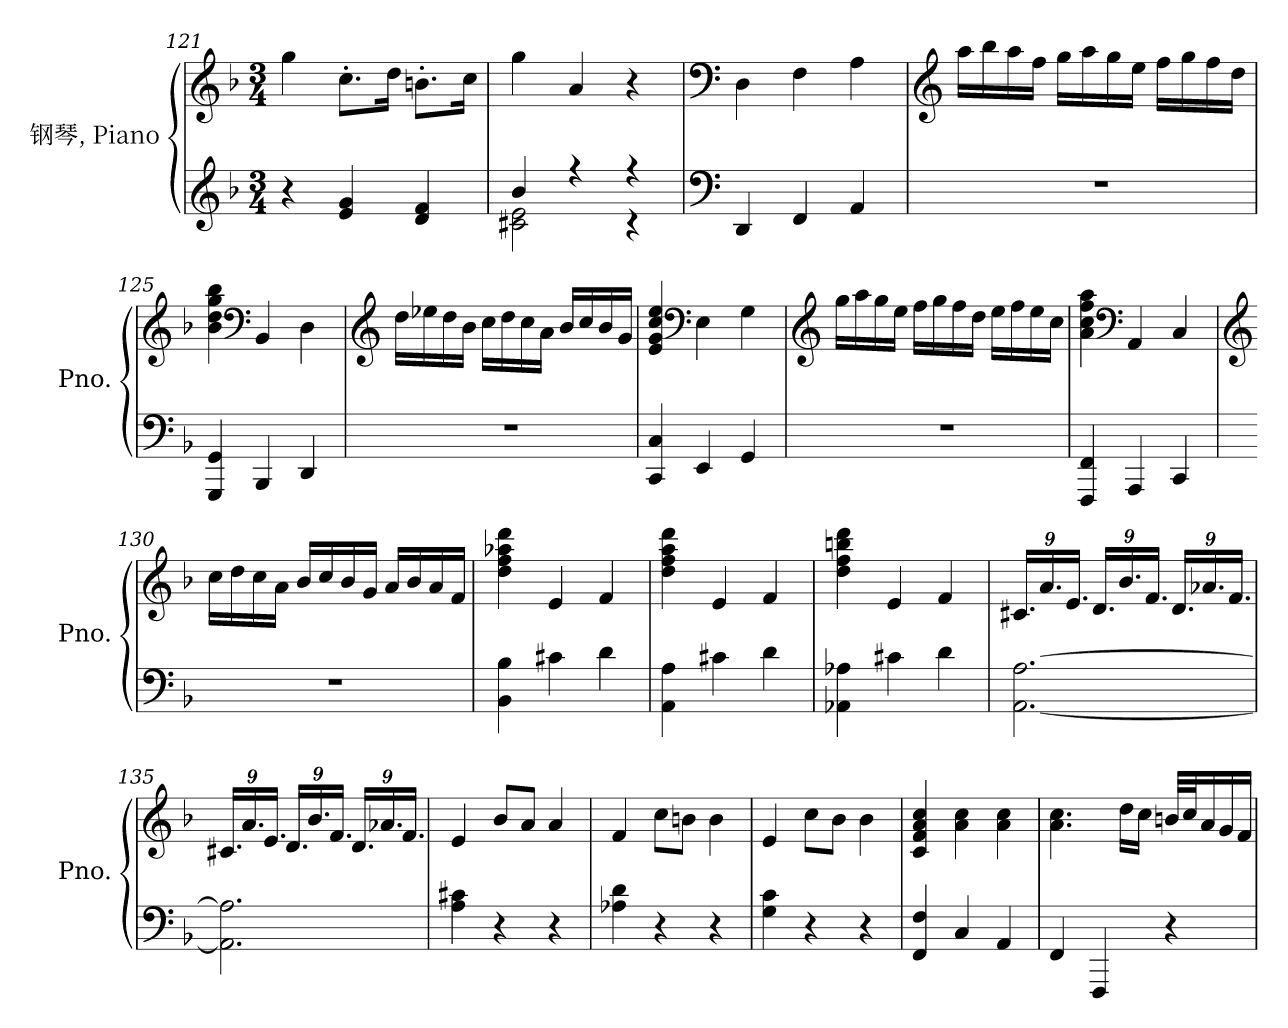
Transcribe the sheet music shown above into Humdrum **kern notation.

**kern	**kern
*part1	*part1
*staff2	*staff1
*I"钢琴, Piano	*
*I'Pno.	*
*clefG2	*clefG2
*k[b-]	*k[b-]
*M3/4	*M3/4
=121	=121
4r	4gg\
4e/ 4g/	8.cc'\L
.	16dd\Jk
4d/ 4f/	8.bn'\L
.	16cc\Jk
=122	=122
*^	*
4b-/	2c#X\ 2e\	4gg\
4r	.	4a/
4r	4r	4r
*v	*v	*
=123	=123
*clefF4	*clefF4
4DD/	4D\
4FF/	4F\
4AA/	4A\
!!LO:LB:g=z
=124	=124
*	*clefG2
2.r	16aa\LL
.	16bb-\
.	16aa\
.	16ff\JJ
.	16gg\LL
.	16aa\
.	16gg\
.	16ee\JJ
.	16ff\LL
.	16gg\
.	16ff\
.	16dd\JJ
=125	=125
4GGG/ 4GG/	4b-\ 4dd\ 4gg\ 4bb-\
*	*clefF4
4BBB-/	4BB-/
4DD/	4D\
=126	=126
*	*clefG2
2.r	16dd\LL
.	16ee-X\
.	16dd\
.	16b-\JJ
.	16cc\LL
.	16dd\
.	16cc\
.	16a\JJ
.	16b-/LL
.	16cc/
.	16b-/
.	16g/JJ
=127	=127
4CC/ 4C/	4e/ 4g/ 4cc/ 4ee/
*	*clefF4
4EE/	4E\
4GG/	4G\
!!LO:LB:g=z
=128	=128
*	*clefG2
2.r	16gg\LL
.	16aa\
.	16gg\
.	16ee\JJ
.	16ff\LL
.	16gg\
.	16ff\
.	16dd\JJ
.	16ee\LL
.	16ff\
.	16ee\
.	16cc\JJ
=129	=129
4FFF/ 4FF/	4a\ 4cc\ 4ff\ 4aa\
*	*clefF4
4AAA/	4AA/
4CC/	4C/
=130	=130
*	*clefG2
2.r	16cc\LL
.	16dd\
.	16cc\
.	16a\JJ
.	16b-/LL
.	16cc/
.	16b-/
.	16g/JJ
.	16a/LL
.	16b-/
.	16a/
.	16f/JJ
=131	=131
4BB-\ 4B-\	4dd\ 4ff\ 4aa-X\ 4ddd\
4c#X\	4e/
4d\	4f/
=132	=132
4AA\ 4A\	4dd\ 4ff\ 4aa\ 4ddd\
4c#X\	4e/
4d\	4f/
!!LO:LB:g=z
=133	=133
4AA-X\ 4A-X\	4dd\ 4ff\ 4bbn\ 4ddd\
4c#X\	4e/
4d\	4f/
=134	=134
*	*Xbrackettup
[2.AA\ [2.A\	18.c#X/LL
.	18.a/
.	18.e/JJ
.	18.d/LL
.	18.b-/
.	18.f/JJ
.	18.d/LL
.	18.a-X/
.	18.f/JJ
=135	=135
2.AA\] 2.A\]	18.c#X/LL
.	18.a/
.	18.e/JJ
.	18.d/LL
.	18.b-/
.	18.f/JJ
.	18.d/LL
.	18.a-X/
.	18.f/JJ
=136	=136
4A\ 4c#X\	4e/
4r	8b-/L
.	8a/J
4r	4a/
=137	=137
4A-X\ 4d\	4f/
4r	8cc\L
.	8bn\J
4r	4b\
!!LO:LB:g=z
=138	=138
4G\ 4c\	4e/
4r	8cc\L
.	8b-\J
4r	4b-\
=139	=139
4FF/ 4F/	4c/ 4f/ 4a/ 4cc/
4C/	4a\ 4cc\
4AA/	4a\ 4cc\
=140	=140
4FF/	4.a\ 4.cc\
4FFF/	.
.	16dd\LL
.	16cc\JJ
4r	32bn/LLL
.	32cc/J
.	16a/
.	16g/
.	16f/JJ
=	=
*-	*-
